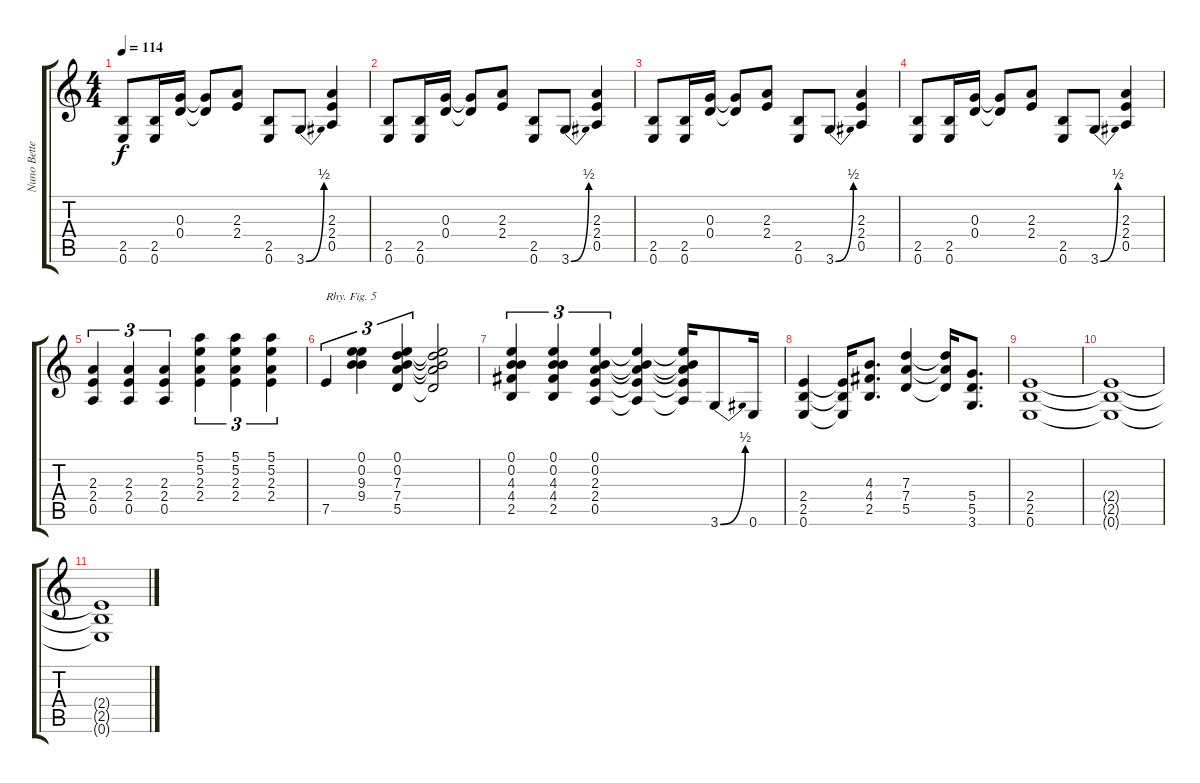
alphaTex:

\track ("Nuno Bettencourt (Lead Guitar)" "Nuno Bette") {instrument distortionguitar}
\staff {score tabs}
\tuning (E4 B3 G3 D3 A2 E2) {hide}
\ts (4 4)
\tempo 114
\clef g2
\ks c
(2.5 0.6).8{dy f} (2.5 0.6).16 (0.3 0.4).16 (0.3{t} 0.4{t}).8 (2.3 2.4).8 (2.5 0.6).8 3.6{be (bend 0 0 60 2)}.8 (2.3 2.4 0.5).4 |
(2.5 0.6).8 (2.5 0.6).16 (0.3 0.4).16 (0.3{t} 0.4{t}).8 (2.3 2.4).8 (2.5 0.6).8 3.6{be (bend 0 0 60 2)}.8 (2.3 2.4 0.5).4 |
(2.5 0.6).8 (2.5 0.6).16 (0.3 0.4).16 (0.3{t} 0.4{t}).8 (2.3 2.4).8 (2.5 0.6).8 3.6{be (bend 0 0 60 2)}.8 (2.3 2.4 0.5).4 |
(2.5 0.6).8 (2.5 0.6).16 (0.3 0.4).16 (0.3{t} 0.4{t}).8 (2.3 2.4).8 (2.5 0.6).8 3.6{be (bend 0 0 60 2)}.8 (2.3 2.4 0.5).4 |
(2.3 2.4 0.5).4{tu (3 2)} (2.3 2.4 0.5).4{tu (3 2)} (2.3 2.4 0.5).4{tu (3 2)} (5.1 5.2 2.3 2.4).4{tu (3 2)} (5.1 5.2 2.3 2.4).4{tu (3 2)} (5.1 5.2 2.3 2.4).4{tu (3 2)} |
7.5.4{tu (3 2) txt "Rhy. Fig. 5"} (0.1 0.2 9.3 9.4).4{tu (3 2)} (0.1 0.2 7.3 7.4 5.5).4{tu (3 2)} (0.1{t} 0.2{t} 7.3{t} 7.4{t} 5.5{t}).2 |
(0.1 0.2 4.3 4.4 2.5).4{tu (3 2)} (0.1 0.2 4.3 4.4 2.5).4{tu (3 2)} (0.1 0.2 2.3 2.4 0.5).4{tu (3 2)} (0.1{t} 0.2{t} 2.3{t} 2.4{t} 0.5{t}).4 (0.1{t} 0.2{t} 2.3{t} 2.4{t} 0.5{t}).16 3.6{be (bend 0 0 60 2)}.8 0.6.16 |
(2.4 2.5 0.6).4 (2.4{t} 2.5{t} 0.6{t}).16 (4.3 4.4 2.5).8{d} (7.3 7.4 5.5).4 (7.3{t} 7.4{t} 5.5{t}).16 (5.4 5.5 3.6).8{d} |
(2.4 2.5 0.6).1 |
(2.4{t} 2.5{t} 0.6{t}).1 |
(2.4{t} 2.5{t} 0.6{t}).1
